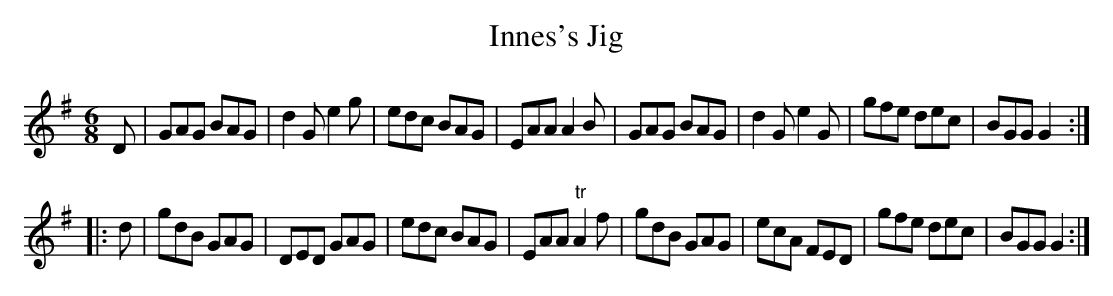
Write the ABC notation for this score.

X:1
T:Innes's Jig
M:6/8
K:G
D|\
GAG BAG| d2G e2g| edc BAG| EAA A2B|\
GAG BAG| d2G e2G| gfe dec| BGG G2::
d|\
gdB GAG| DED GAG| edc BAG| EAA "tr"A2f|\
gdB GAG| ecA FED| gfe dec| BGG G2:|
